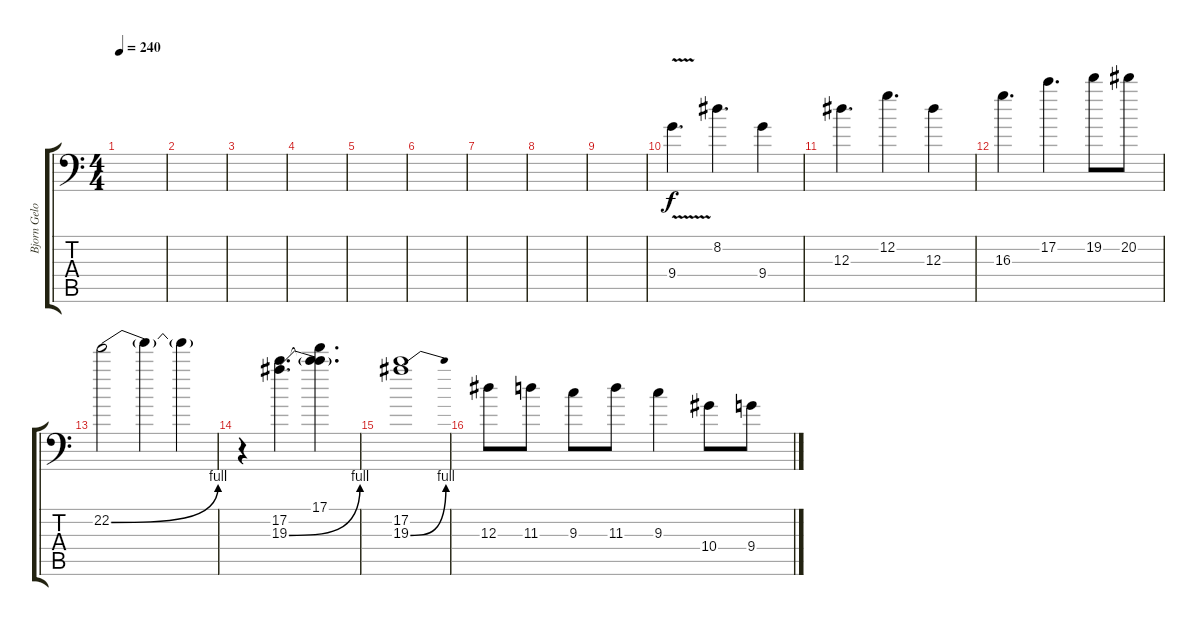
\track ("Bjorn Gelotte " "Bjorn Gelo") {instrument distortionguitar}
\staff {score tabs}
\tuning (C4 G3 Eb3 Bb2 F2 Bb1) {hide}
\ts (4 4)
\tempo 240
\clef f4
\ks c
|
|
|
|
|
|
|
|
|
9.4{v}.4{d} 8.2.4{d} 9.4.4 |
12.3.4{d} 12.2.4{d} 12.3.4 |
16.3.4{d} 17.2.4{d} 19.2.8 20.2.8 |
22.2{be (bend 0 0 60 4)}.2 22.2{t}.4 22.2{t}.4 |
r.4 (17.2 19.3{be (bend 0 0 60 4)}).4{d} (17.1 17.2{t} 19.3{t}).4{d} |
(17.2 19.3{be (bend 0 0 60 4)}).1 |
12.3.8 11.3.8 9.3.8 11.3.8 9.3.4 10.4.8 9.4.8
